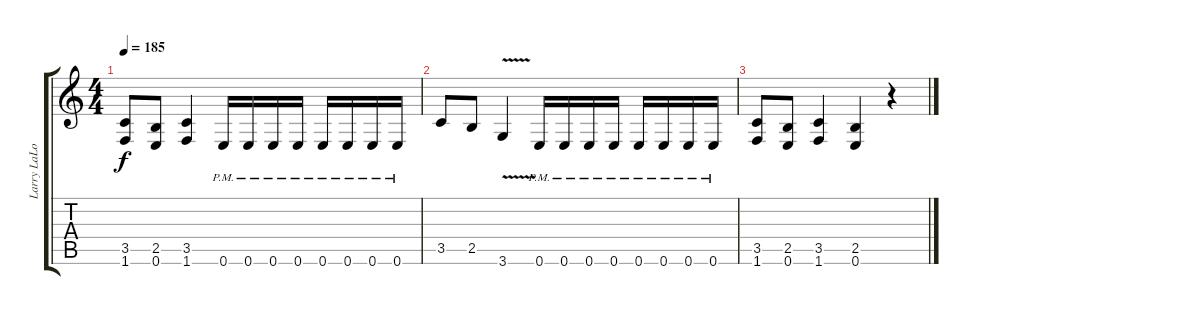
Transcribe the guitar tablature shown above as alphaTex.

\track ("Larry LaLonde" "Larry LaLo") {instrument distortionguitar}
\staff {score tabs}
\tuning (E4 B3 G3 D3 A2 E2) {hide}
\ts (4 4)
\tempo 185
\clef g2
\ks c
(3.5 1.6).8{dy f} (2.5 0.6).8 (3.5 1.6).4 0.6{pm}.16 0.6{pm}.16 0.6{pm}.16 0.6{pm}.16 0.6{pm}.16 0.6{pm}.16 0.6{pm}.16 0.6{pm}.16 |
3.5.8 2.5.8 3.6{v}.4 0.6{pm}.16 0.6{pm}.16 0.6{pm}.16 0.6{pm}.16 0.6{pm}.16 0.6{pm}.16 0.6{pm}.16 0.6{pm}.16 |
(3.5 1.6).8 (2.5 0.6).8 (3.5 1.6).4 (2.5 0.6).4 r.4
